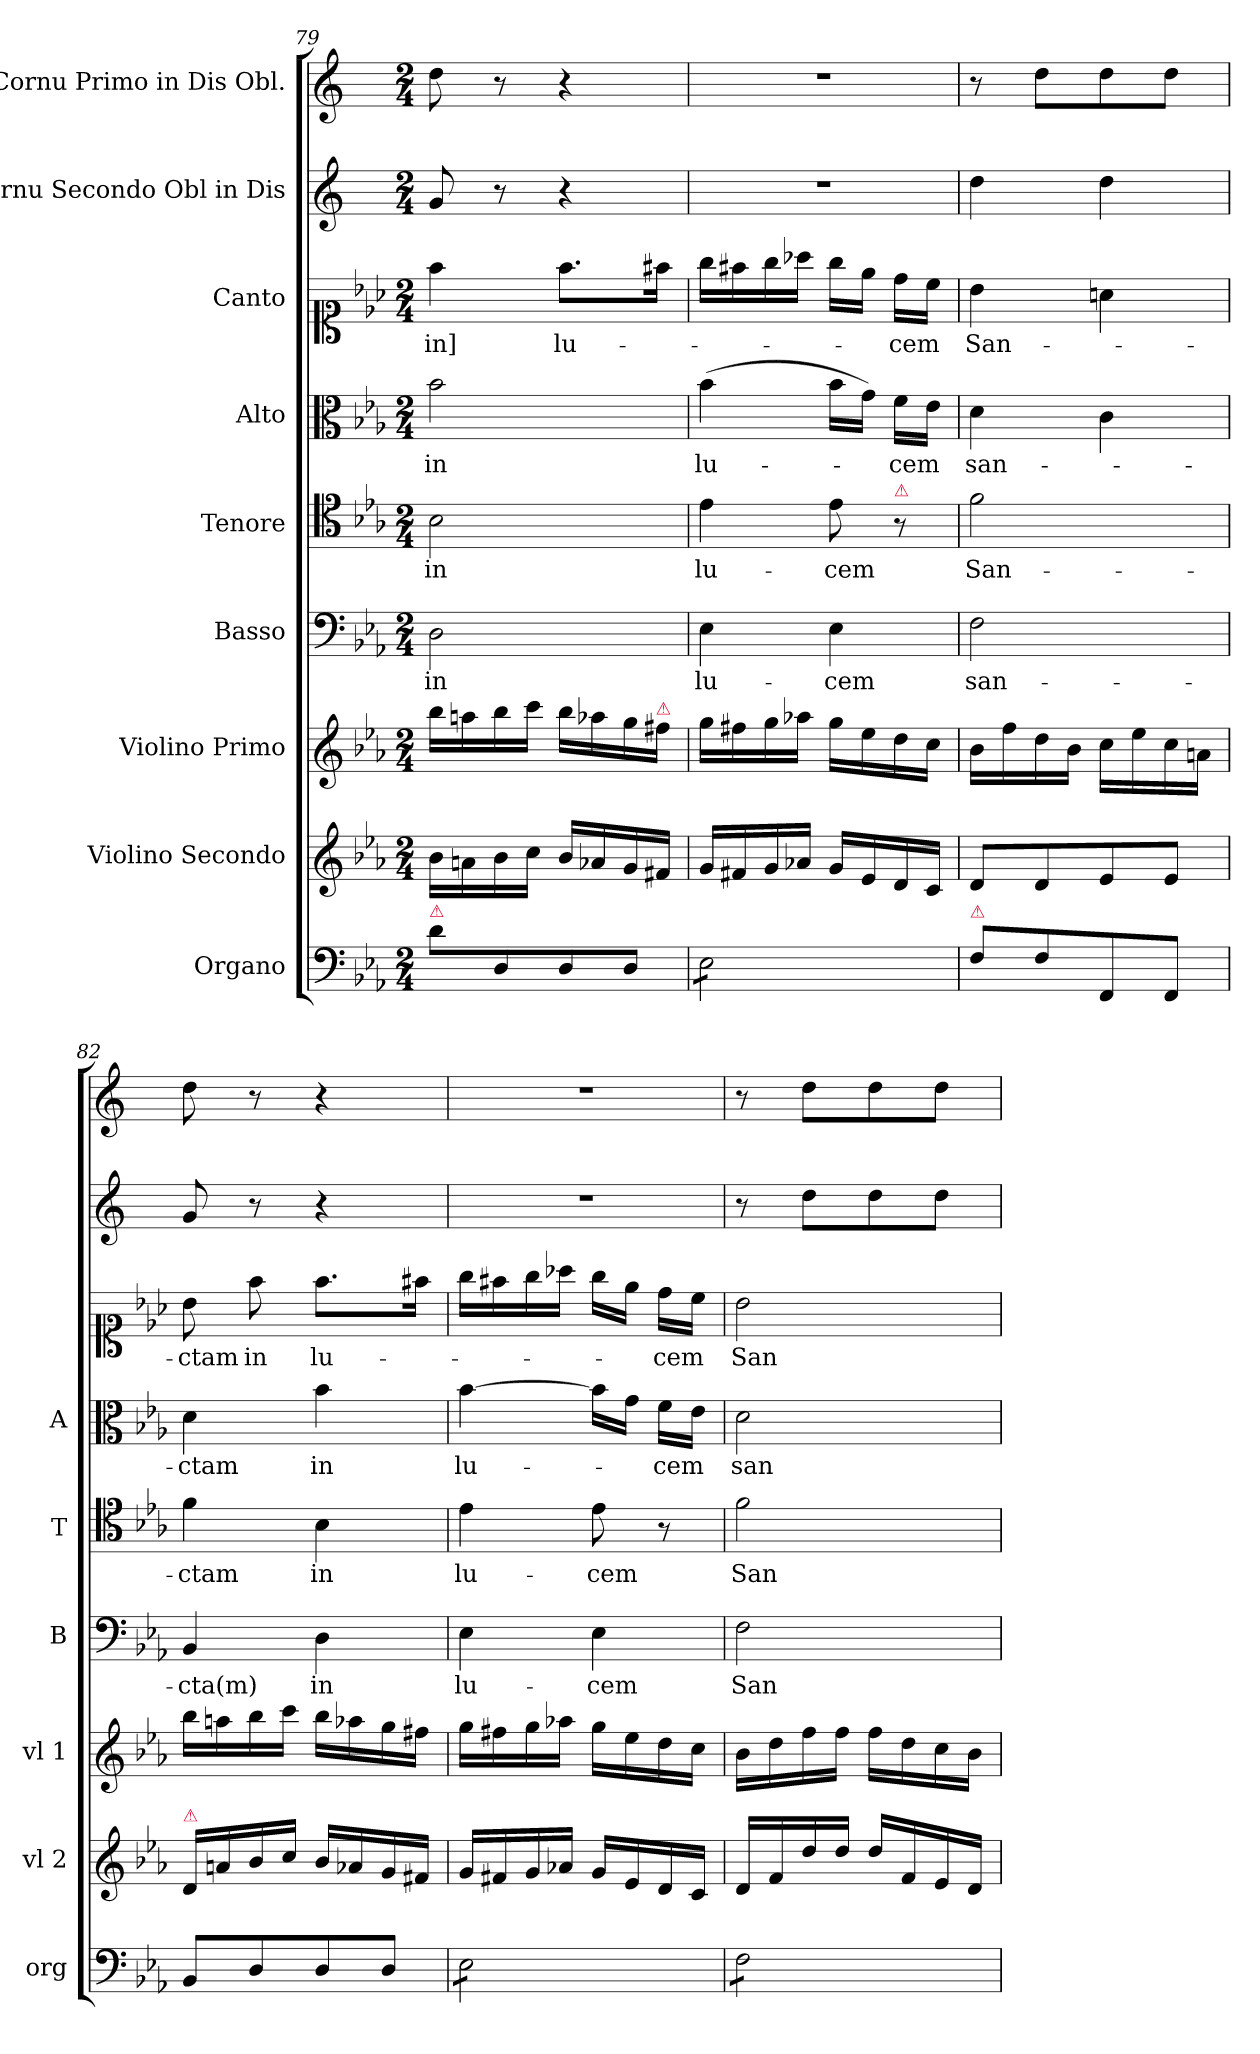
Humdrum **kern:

**kern	**kern	**kern	**kern	**text	**kern	**text	**kern	**text	**kern	**text	**kern	**kern
*part9	*part8	*part7	*part6	*part6	*part5	*part5	*part4	*part4	*part3	*part3	*part2	*part1
*staff9	*staff8	*staff7	*staff6	*staff6	*staff5	*staff5	*staff4	*staff4	*staff3	*staff3	*staff2	*staff1
*I"Organo	*I"Violino Secondo	*I"Violino Primo	*I"Basso	*	*I"Tenore	*	*I"Alto	*	*I"Canto	*	*I"Cornu Secondo Obl in Dis	*I"Cornu Primo in Dis Obl.
*I'org	*I'vl 2	*I'vl 1	*I'B	*	*I'T	*	*I'A	*	*	*	*	*
*clefF4	*clefG2	*clefG2	*clefF4	*	*clefC4	*	*clefC3	*	*clefC1	*	*clefG2	*clefG2
*	*	*	*	*	*	*	*	*	*	*	*ITrd5c9	*ITrd5c9
*k[b-e-a-]	*k[b-e-a-]	*k[b-e-a-]	*k[b-e-a-]	*	*k[b-e-a-]	*	*k[b-e-a-]	*	*k[b-e-a-]	*	*k[b-e-a-]	*k[b-e-a-]
*	*	*E-:	*E-:	*	*	*	*E-:	*	*E-:	*	*E-:	*E-:
*M2/4	*M2/4	*M2/4	*M2/4	*	*M2/4	*	*M2/4	*	*M2/4	*	*M2/4	*M2/4
=79	=79	=79	=79	=79	=79	=79	=79	=79	=79	=79	=79	=79
!LO:TX:a:color=crimson:t=⚠	!	!	!	!	!	!	!	!	!	!	!	!
8d\L	16b-\LL	16bb-\LL	2D\	in	2B-\	in	2b-\	in	4ff\	in]	8B-/	8f\
.	16an\	16aan\	.	.	.	.	.	.	.	.	.	.
8D/	16b-\	16bb-\	.	.	.	.	.	.	.	.	8r	8r
.	16cc\JJ	16ccc\JJ	.	.	.	.	.	.	.	.	.	.
8D/	16b-/LL	16bb-\LL	.	.	.	.	.	.	8.ff\L	lu-	4r	4r
.	16a-X/	16aa-X\	.	.	.	.	.	.	.	.	.	.
8D/J	16g/	16gg\	.	.	.	.	.	.	.	.	.	.
!	!	!LO:TX:a:color=crimson:t=⚠	!	!	!	!	!	!	!	!	!	!
.	16f#X/JJ	16ff#X\JJ	.	.	.	.	.	.	16ff#X\Jk	.	.	.
=80	=80	=80	=80	=80	=80	=80	=80	=80	=80	=80	=80	=80
*tremolo	*	*	*	*	*	*	*	*	*	*	*	*
8E-\L	16g/LL	16gg\LL	4E-\	lu-	4e-\	lu-	(4b-\	lu-	16gg\LL	.	2r	2r
.	16f#X/	16ff#X\	.	.	.	.	.	.	16ff#X\	.	.	.
8E-\	16g/	16gg\	.	.	.	.	.	.	16gg\	.	.	.
.	16a-X/JJ	16aa-X\JJ	.	.	.	.	.	.	16aa-X\JJ	.	.	.
8E-\	16g/LL	16gg\LL	4E-\	-cem	8e-\	-cem	16b-\LL	.	16gg\LL	.	.	.
.	16e-/	16ee-\	.	.	.	.	16g\JJ)	.	16ee-\JJ	.	.	.
!	!	!	!	!	!LO:TX:a:color=crimson:t=⚠	!	!	!	!	!	!	!
8E-\J	16d/	16dd\	.	.	8r	.	16f\LL	-cem	16dd\LL	-cem	.	.
*Xtremolo	*	*	*	*	*	*	*	*	*	*	*	*
.	16c/JJ	16cc\JJ	.	.	.	.	16e-\JJ	.	16cc\JJ	.	.	.
=81	=81	=81	=81	=81	=81	=81	=81	=81	=81	=81	=81	=81
!LO:TX:a:color=crimson:t=⚠	!	!	!	!	!	!	!	!	!	!	!	!
8F\L	8d/L	16b-\LL	2F\	san-	2f\	San-	4d\	san-	4b-\	San-	4f\	8r
.	.	16ff\	.	.	.	.	.	.	.	.	.	.
8F\	8d/	16dd\	.	.	.	.	.	.	.	.	.	8f\L
.	.	16b-\JJ	.	.	.	.	.	.	.	.	.	.
8FF/	8e-/	16cc\LL	.	.	.	.	4c\	.	4an\	.	4f\	8f\
.	.	16ee-\	.	.	.	.	.	.	.	.	.	.
8FF/J	8e-/J	16cc\	.	.	.	.	.	.	.	.	.	8f\J
.	.	16an\JJ	.	.	.	.	.	.	.	.	.	.
=82	=82	=82	=82	=82	=82	=82	=82	=82	=82	=82	=82	=82
!	!LO:TX:a:color=crimson:t=⚠	!	!	!	!	!	!	!	!	!	!	!
8BB-/L	16d\LL	16bb-\LL	4BB-/	-cta(m)	4f\	-ctam	4d\	-ctam	8b-\	ctam	8B-/	8f\
.	16an/	16aan\	.	.	.	.	.	.	.	.	.	.
8D/	16b-/	16bb-\	.	.	.	.	.	.	8ff\	in	8r	8r
.	16cc/JJ	16ccc\JJ	.	.	.	.	.	.	.	.	.	.
8D/	16b-/LL	16bb-\LL	4D\	in	4B-\	in	4b-\	in	8.ff\L	lu-	4r	4r
.	16a-X/	16aa-X\	.	.	.	.	.	.	.	.	.	.
8D/J	16g/	16gg\	.	.	.	.	.	.	.	.	.	.
.	16f#X/JJ	16ff#X\JJ	.	.	.	.	.	.	16ff#X\Jk	.	.	.
=83	=83	=83	=83	=83	=83	=83	=83	=83	=83	=83	=83	=83
*tremolo	*	*	*	*	*	*	*	*	*	*	*	*
8E-\L	16g/LL	16gg\LL	4E-\	lu-	4e-\	lu-	[4b-\	lu-	16gg\LL	.	2r	2r
.	16f#X/	16ff#X\	.	.	.	.	.	.	16ff#X\	.	.	.
8E-\	16g/	16gg\	.	.	.	.	.	.	16gg\	.	.	.
.	16a-X/JJ	16aa-X\JJ	.	.	.	.	.	.	16aa-X\JJ	.	.	.
8E-\	16g/LL	16gg\LL	4E-\	-cem	8e-\	-cem	16b-\LL]	.	16gg\LL	.	.	.
.	16e-/	16ee-\	.	.	.	.	16g\JJ	.	16ee-\JJ	.	.	.
8E-\J	16d/	16dd\	.	.	8r	.	16f\LL	-cem	16dd\LL	-cem	.	.
.	16c/JJ	16cc\JJ	.	.	.	.	16e-\JJ	.	16cc\JJ	.	.	.
=84	=84	=84	=84	=84	=84	=84	=84	=84	=84	=84	=84	=84
8F\L	16d/LL	16b-\LL	2F\	San-	2f\	San-	2d\	san-	2b-\	San-	8r	8r
.	16f/	16dd\	.	.	.	.	.	.	.	.	.	.
8F\	16dd/	16ff\	.	.	.	.	.	.	.	.	8f\L	8f\L
.	16dd/JJ	16ff\JJ	.	.	.	.	.	.	.	.	.	.
8F\	16dd/LL	16ff\LL	.	.	.	.	.	.	.	.	8f\	8f\
.	16f/	16dd\	.	.	.	.	.	.	.	.	.	.
8F\J	16e-/	16cc\	.	.	.	.	.	.	.	.	8f\J	8f\J
*Xtremolo	*	*	*	*	*	*	*	*	*	*	*	*
.	16d/JJ	16b-\JJ	.	.	.	.	.	.	.	.	.	.
=	=	=	=	=	=	=	=	=	=	=	=	=
*-	*-	*-	*-	*-	*-	*-	*-	*-	*-	*-	*-	*-
